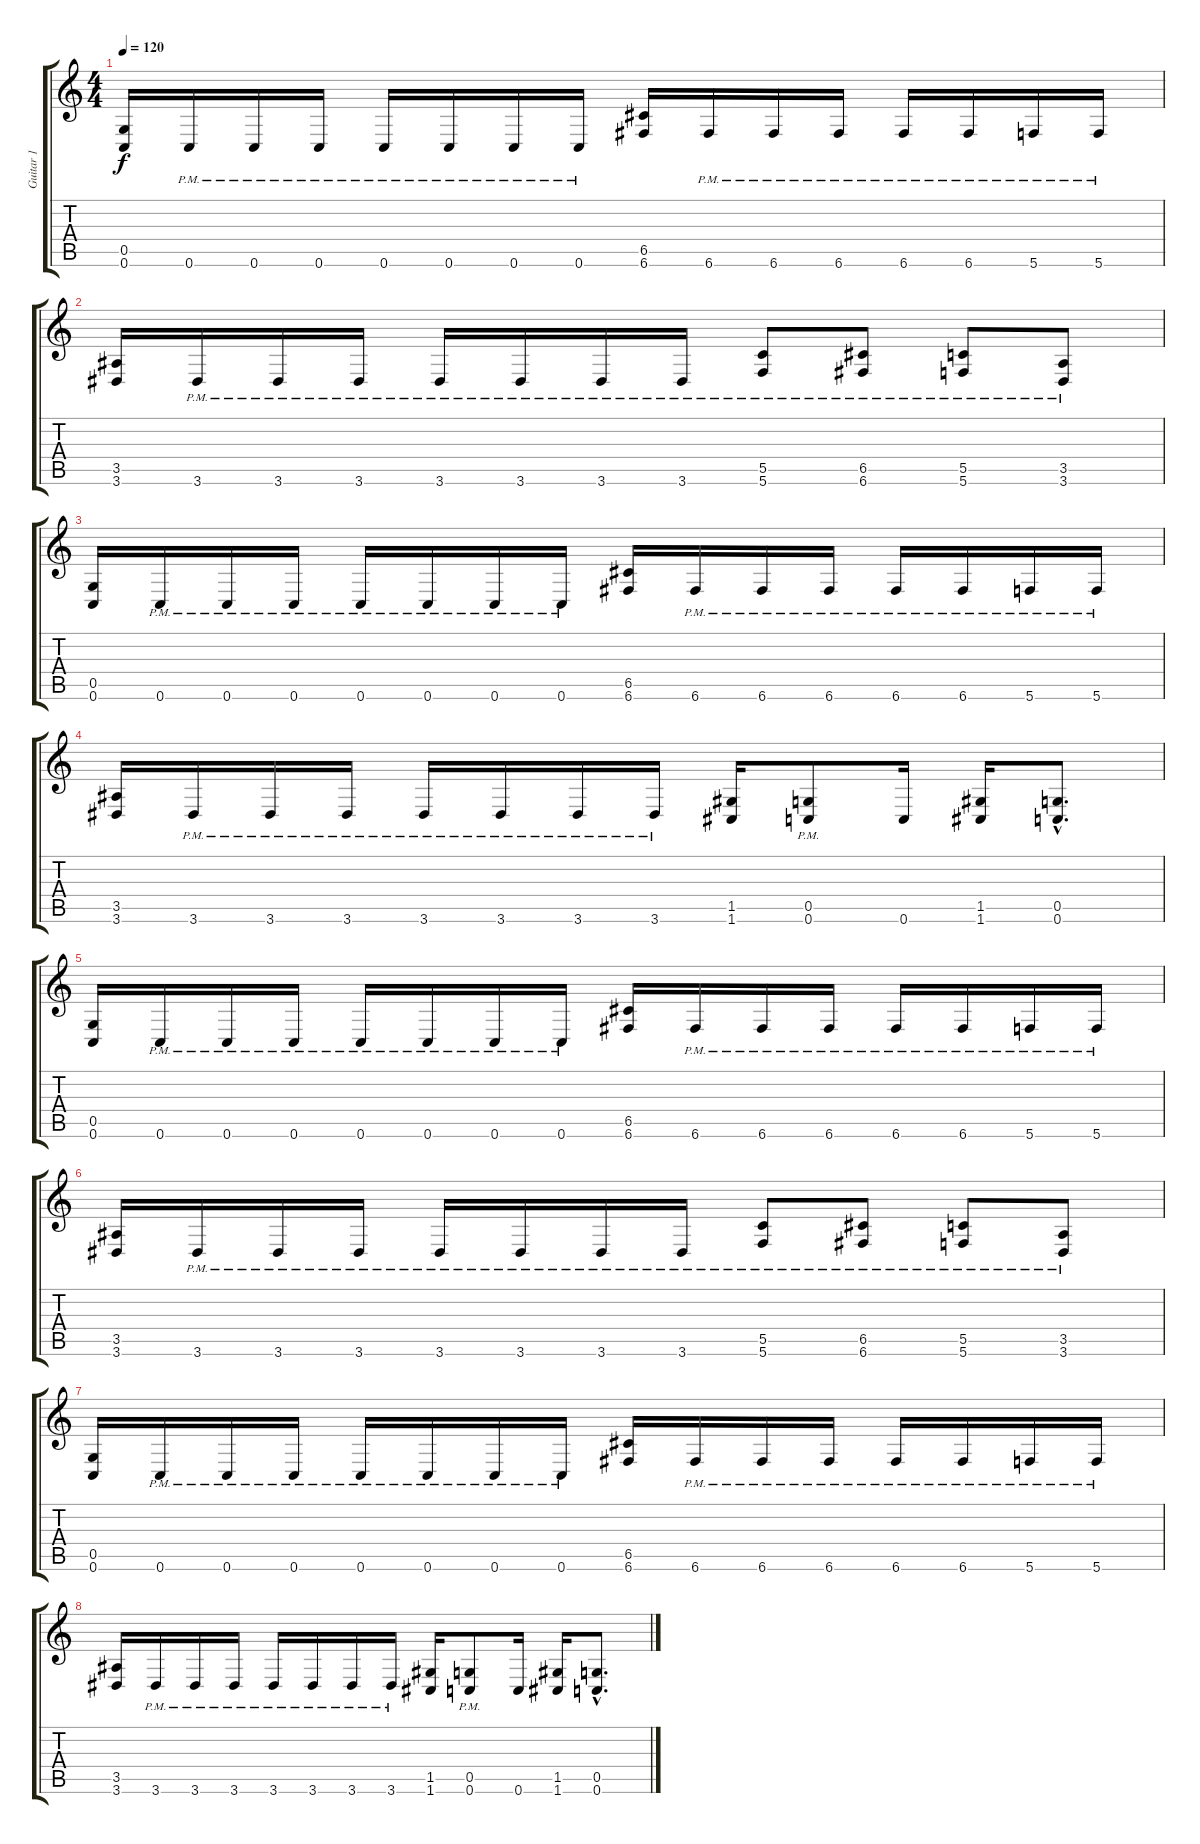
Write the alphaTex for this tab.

\track ("Guitar 1" "Guitar 1") {instrument distortionguitar}
\staff {score tabs}
\tuning (D4 A3 F3 C3 G2 C2) {hide}
\ts (4 4)
\tempo 120
\clef g2
\ks c
(0.5 0.6).16{dy f} 0.6{pm}.16 0.6{pm}.16 0.6{pm}.16 0.6{pm}.16 0.6{pm}.16 0.6{pm}.16 0.6{pm}.16 (6.5 6.6).16 6.6{pm}.16 6.6{pm}.16 6.6{pm}.16 6.6{pm}.16 6.6{pm}.16 5.6{pm}.16 5.6{pm}.16 |
(3.5 3.6).16 3.6{pm}.16 3.6{pm}.16 3.6{pm}.16 3.6{pm}.16 3.6{pm}.16 3.6{pm}.16 3.6{pm}.16 (5.5{pm} 5.6{pm}).8 (6.5{pm} 6.6{pm}).8 (5.5{pm} 5.6{pm}).8 (3.5{pm} 3.6{pm}).8 |
(0.5 0.6).16 0.6{pm}.16 0.6{pm}.16 0.6{pm}.16 0.6{pm}.16 0.6{pm}.16 0.6{pm}.16 0.6{pm}.16 (6.5 6.6).16 6.6{pm}.16 6.6{pm}.16 6.6{pm}.16 6.6{pm}.16 6.6{pm}.16 5.6{pm}.16 5.6{pm}.16 |
(3.5 3.6).16 3.6{pm}.16 3.6{pm}.16 3.6{pm}.16 3.6{pm}.16 3.6{pm}.16 3.6{pm}.16 3.6{pm}.16 (1.5 1.6).16 (0.5{pm} 0.6{pm}).8 0.6.16 (1.5 1.6).16 (0.5{hac} 0.6{hac}).8{d} |
(0.5 0.6).16 0.6{pm}.16 0.6{pm}.16 0.6{pm}.16 0.6{pm}.16 0.6{pm}.16 0.6{pm}.16 0.6{pm}.16 (6.5 6.6).16 6.6{pm}.16 6.6{pm}.16 6.6{pm}.16 6.6{pm}.16 6.6{pm}.16 5.6{pm}.16 5.6{pm}.16 |
(3.5 3.6).16 3.6{pm}.16 3.6{pm}.16 3.6{pm}.16 3.6{pm}.16 3.6{pm}.16 3.6{pm}.16 3.6{pm}.16 (5.5{pm} 5.6{pm}).8 (6.5{pm} 6.6{pm}).8 (5.5{pm} 5.6{pm}).8 (3.5{pm} 3.6{pm}).8 |
(0.5 0.6).16 0.6{pm}.16 0.6{pm}.16 0.6{pm}.16 0.6{pm}.16 0.6{pm}.16 0.6{pm}.16 0.6{pm}.16 (6.5 6.6).16 6.6{pm}.16 6.6{pm}.16 6.6{pm}.16 6.6{pm}.16 6.6{pm}.16 5.6{pm}.16 5.6{pm}.16 |
(3.5 3.6).16 3.6{pm}.16 3.6{pm}.16 3.6{pm}.16 3.6{pm}.16 3.6{pm}.16 3.6{pm}.16 3.6{pm}.16 (1.5 1.6).16 (0.5{pm} 0.6{pm}).8 0.6.16 (1.5 1.6).16 (0.5{hac} 0.6{hac}).8{d}
